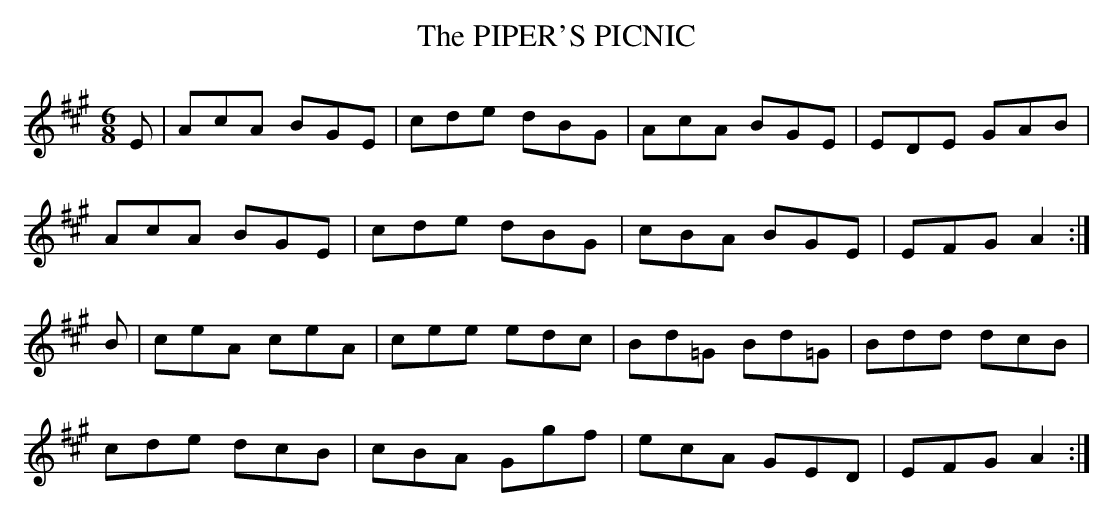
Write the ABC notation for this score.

X:1
T:PIPER'S PICNIC, The
M:6/8
L:1/8
K:A
E|AcA BGE|cde dBG|AcA BGE|EDE GAB|
AcA BGE|cde dBG|cBA BGE|EFG A2 :|
B|ceA ceA|cee edc|Bd=G Bd=G|Bdd dcB|
cde dcB|cBA Ggf|ecA GED|EFG A2 :|
